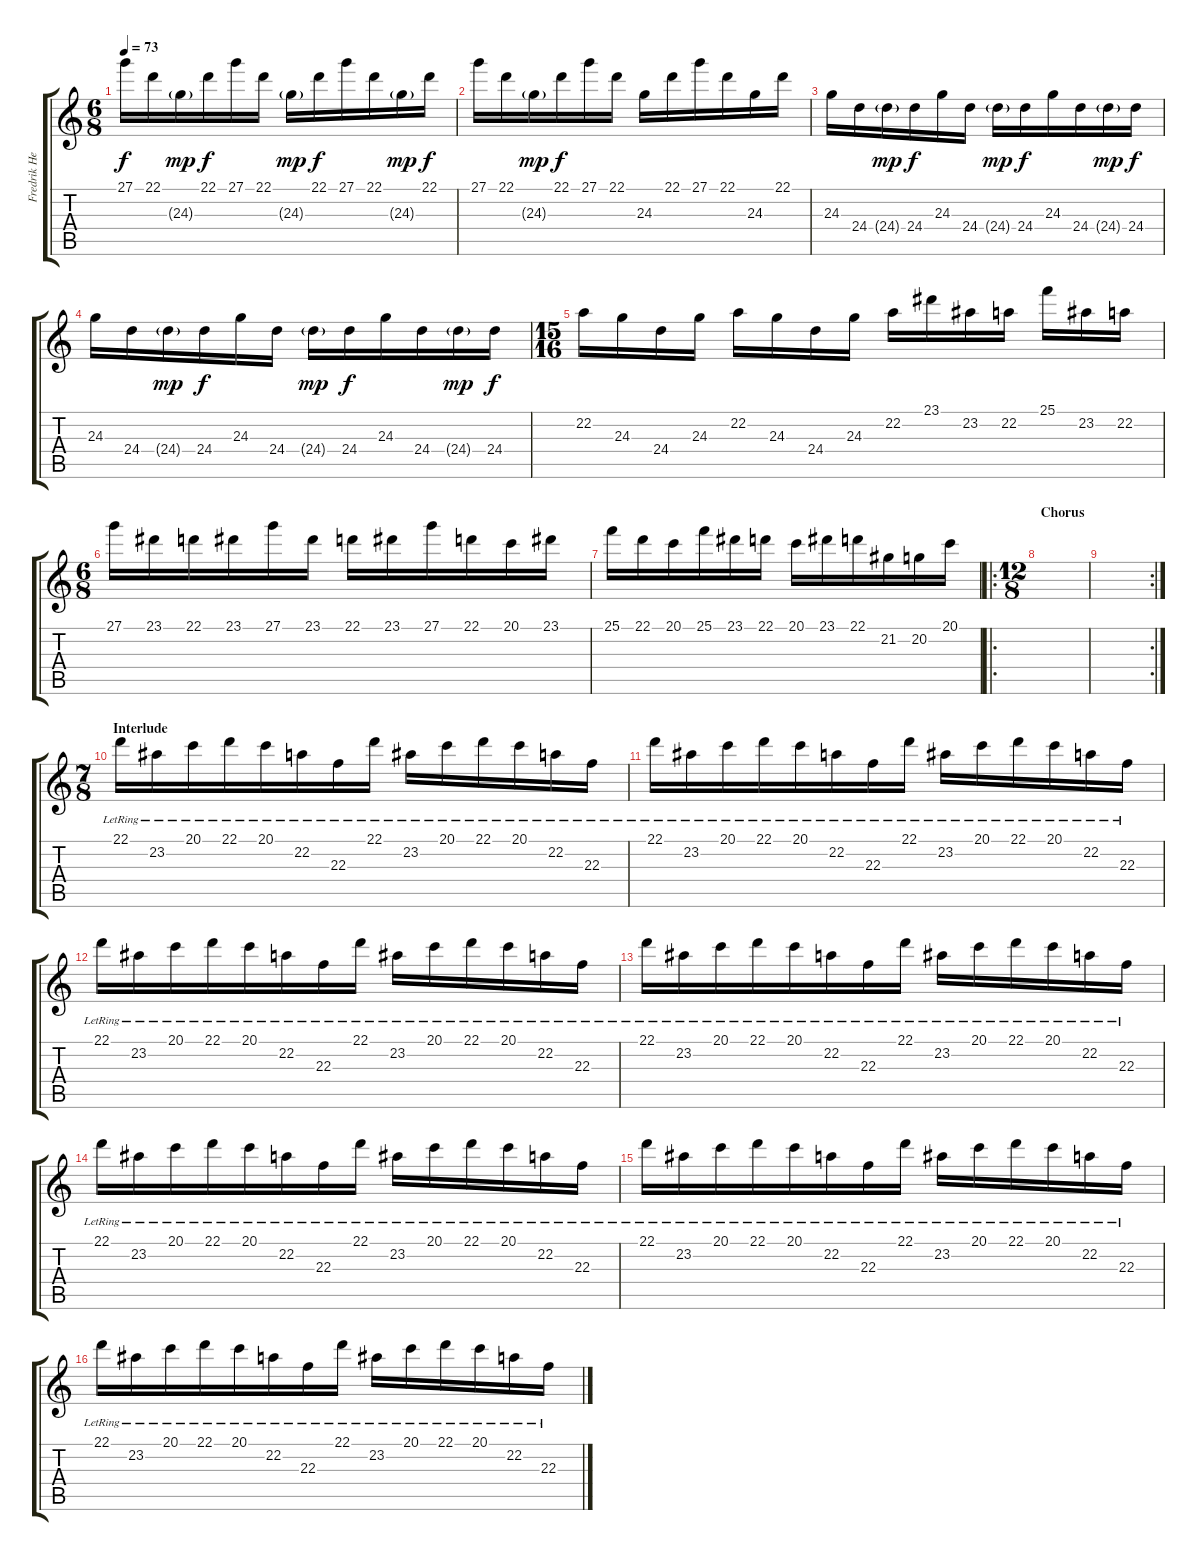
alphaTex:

\track ("Fredrik Hermansson" "Fredrik He") {instrument brightacousticpiano}
\staff {score tabs}
\tuning (E4 B3 G3 D3 A2 E2) {hide}
\ts (6 8)
\tempo 73
\clef g2
\ks c
27.1.16{dy f} 22.1.16 24.3{g}.16{dy mp} 22.1.16{dy f} 27.1.16 22.1.16 24.3{g}.16{dy mp} 22.1.16{dy f} 27.1.16 22.1.16 24.3{g}.16{dy mp} 22.1.16{dy f} |
27.1.16 22.1.16 24.3{g}.16{dy mp} 22.1.16{dy f} 27.1.16 22.1.16 24.3.16 22.1.16 27.1.16 22.1.16 24.3.16 22.1.16 |
24.3.16 24.4.16 24.4{g}.16{dy mp} 24.4.16{dy f} 24.3.16 24.4.16 24.4{g}.16{dy mp} 24.4.16{dy f} 24.3.16 24.4.16 24.4{g}.16{dy mp} 24.4.16{dy f} |
24.3.16 24.4.16 24.4{g}.16{dy mp} 24.4.16{dy f} 24.3.16 24.4.16 24.4{g}.16{dy mp} 24.4.16{dy f} 24.3.16 24.4.16 24.4{g}.16{dy mp} 24.4.16{dy f} |
\ts (15 16)
22.2.16 24.3.16 24.4.16 24.3.16 22.2.16 24.3.16 24.4.16 24.3.16 22.2.16 23.1.16 23.2.16 22.2.16 25.1.16 23.2.16 22.2.16 |
\ts (6 8)
27.1.16 23.1.16 22.1.16 23.1.16 27.1.16 23.1.16 22.1.16 23.1.16 27.1.16 22.1.16 20.1.16 23.1.16 |
25.1.16 22.1.16 20.1.16 25.1.16 23.1.16 22.1.16 20.1.16 23.1.16 22.1.16 21.2.16 20.2.16 20.1.16 |
\ro
\ts (12 8)
\section ("" "Chorus")
|
\rc 2
|
\ts (7 8)
\section ("" "Interlude")
22.1{lr}.16 23.2{lr}.16 20.1{lr}.16 22.1{lr}.16 20.1{lr}.16 22.2{lr}.16 22.3{lr}.16 22.1{lr}.16 23.2{lr}.16 20.1{lr}.16 22.1{lr}.16 20.1{lr}.16 22.2{lr}.16 22.3{lr}.16 |
22.1{lr}.16 23.2{lr}.16 20.1{lr}.16 22.1{lr}.16 20.1{lr}.16 22.2{lr}.16 22.3{lr}.16 22.1{lr}.16 23.2{lr}.16 20.1{lr}.16 22.1{lr}.16 20.1{lr}.16 22.2{lr}.16 22.3{lr}.16 |
22.1{lr}.16 23.2{lr}.16 20.1{lr}.16 22.1{lr}.16 20.1{lr}.16 22.2{lr}.16 22.3{lr}.16 22.1{lr}.16 23.2{lr}.16 20.1{lr}.16 22.1{lr}.16 20.1{lr}.16 22.2{lr}.16 22.3{lr}.16 |
22.1{lr}.16 23.2{lr}.16 20.1{lr}.16 22.1{lr}.16 20.1{lr}.16 22.2{lr}.16 22.3{lr}.16 22.1{lr}.16 23.2{lr}.16 20.1{lr}.16 22.1{lr}.16 20.1{lr}.16 22.2{lr}.16 22.3{lr}.16 |
22.1{lr}.16 23.2{lr}.16 20.1{lr}.16 22.1{lr}.16 20.1{lr}.16 22.2{lr}.16 22.3{lr}.16 22.1{lr}.16 23.2{lr}.16 20.1{lr}.16 22.1{lr}.16 20.1{lr}.16 22.2{lr}.16 22.3{lr}.16 |
22.1{lr}.16 23.2{lr}.16 20.1{lr}.16 22.1{lr}.16 20.1{lr}.16 22.2{lr}.16 22.3{lr}.16 22.1{lr}.16 23.2{lr}.16 20.1{lr}.16 22.1{lr}.16 20.1{lr}.16 22.2{lr}.16 22.3{lr}.16 |
22.1{lr}.16 23.2{lr}.16 20.1{lr}.16 22.1{lr}.16 20.1{lr}.16 22.2{lr}.16 22.3{lr}.16 22.1{lr}.16 23.2{lr}.16 20.1{lr}.16 22.1{lr}.16 20.1{lr}.16 22.2{lr}.16 22.3{lr}.16
